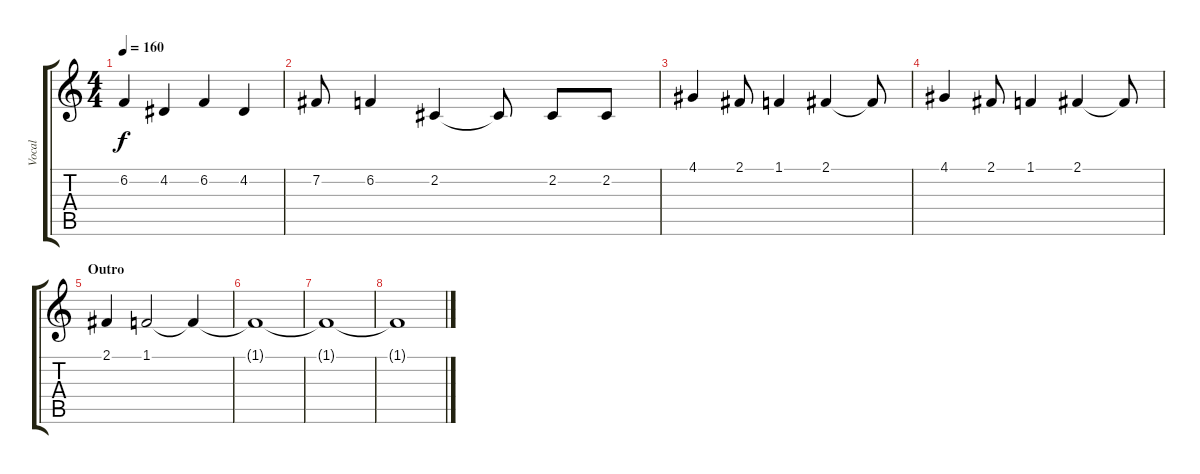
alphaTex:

\track ("Vocal" "Vocal") {instrument trumpet}
\staff {score tabs}
\tuning (E4 B3 G3 D3 A2 E2) {hide}
\ts (4 4)
\tempo 160
\clef g2
\ks c
6.2.4{dy f} 4.2.4 6.2.4 4.2.4 |
7.2.8 6.2.4 2.2.4 2.2{t}.8 2.2.8 2.2.8 |
4.1.4 2.1.8 1.1.4 2.1.4 2.1{t}.8 |
4.1.4 2.1.8 1.1.4 2.1.4 2.1{t}.8 |
\section ("" "Outro")
2.1.4 1.1.2 1.1{t}.4 |
1.1{t}.1 |
1.1{t}.1 |
1.1{t}.1
